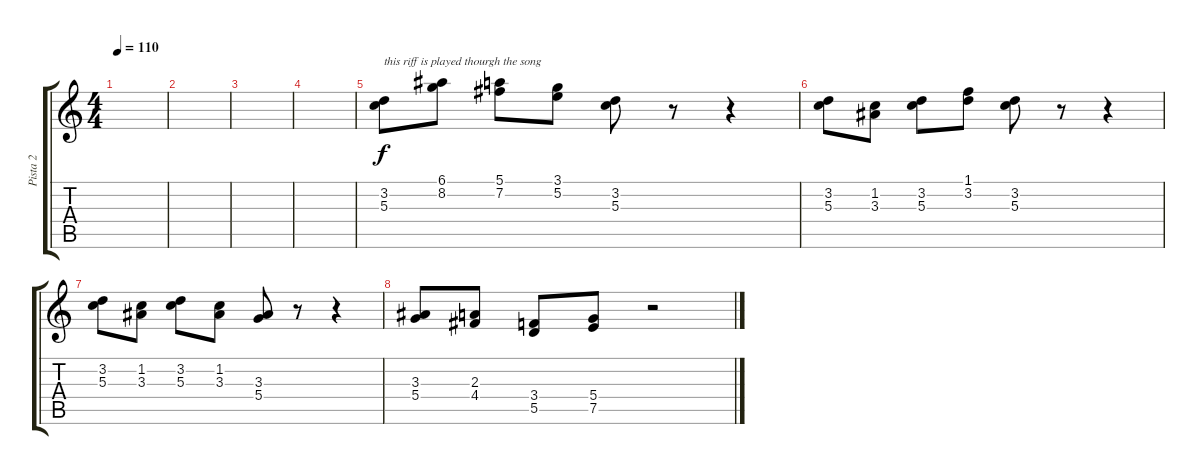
\track ("Pista 2" "Pista 2") {instrument overdrivenguitar}
\staff {score tabs}
\tuning (E4 B3 G3 D3 A2 E2) {hide}
\ts (4 4)
\tempo 110
\clef g2
\ks c
|
|
|
|
(3.2 5.3).8{txt "this riff is played thourgh the song"} (6.1 8.2).8 (5.1 7.2).8 (3.1 5.2).8 (3.2 5.3).8 r.8 r.4 |
(3.2 5.3).8 (1.2 3.3).8 (3.2 5.3).8 (1.1 3.2).8 (3.2 5.3).8 r.8 r.4 |
(3.2 5.3).8 (1.2 3.3).8 (3.2 5.3).8 (1.2 3.3).8 (3.3 5.4).8 r.8 r.4 |
(3.3 5.4).8 (2.3 4.4).8 (3.4 5.5).8 (5.4 7.5).8 r.2
